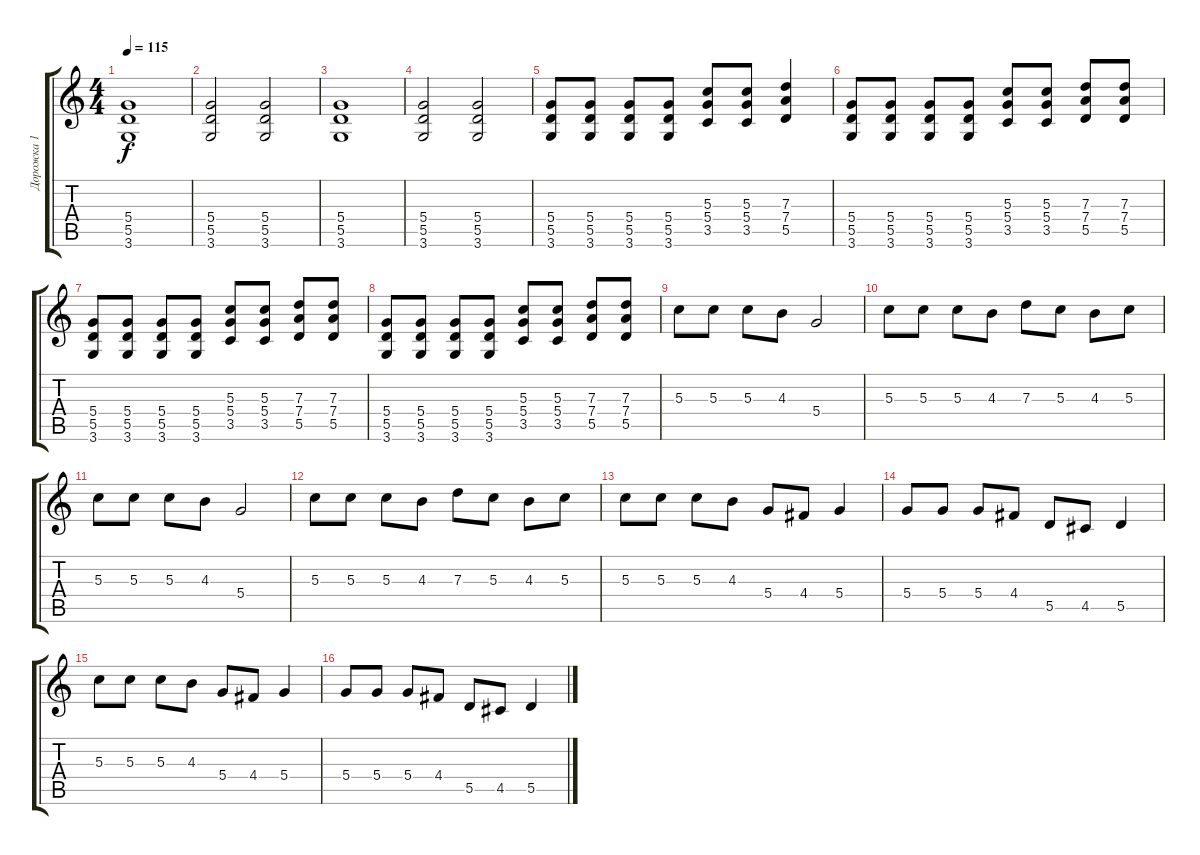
\track ("Дорожка 1" "Дорожка 1") {instrument distortionguitar}
\staff {score tabs}
\tuning (E4 B3 G3 D3 A2 E2) {hide}
\ts (4 4)
\tempo 115
\clef g2
\ks c
(5.4 5.5 3.6).1{dy f} |
(5.4 5.5 3.6).2 (5.4 5.5 3.6).2 |
(5.4 5.5 3.6).1 |
(5.4 5.5 3.6).2 (5.4 5.5 3.6).2 |
(5.4 5.5 3.6).8 (5.4 5.5 3.6).8 (5.4 5.5 3.6).8 (5.4 5.5 3.6).8 (5.3 5.4 3.5).8 (5.3 5.4 3.5).8 (7.3 7.4 5.5).4 |
(5.4 5.5 3.6).8 (5.4 5.5 3.6).8 (5.4 5.5 3.6).8 (5.4 5.5 3.6).8 (5.3 5.4 3.5).8 (5.3 5.4 3.5).8 (7.3 7.4 5.5).8 (7.3 7.4 5.5).8 |
(5.4 5.5 3.6).8 (5.4 5.5 3.6).8 (5.4 5.5 3.6).8 (5.4 5.5 3.6).8 (5.3 5.4 3.5).8 (5.3 5.4 3.5).8 (7.3 7.4 5.5).8 (7.3 7.4 5.5).8 |
(5.4 5.5 3.6).8 (5.4 5.5 3.6).8 (5.4 5.5 3.6).8 (5.4 5.5 3.6).8 (5.3 5.4 3.5).8 (5.3 5.4 3.5).8 (7.3 7.4 5.5).8 (7.3 7.4 5.5).8 |
5.3.8 5.3.8 5.3.8 4.3.8 5.4.2 |
5.3.8 5.3.8 5.3.8 4.3.8 7.3.8 5.3.8 4.3.8 5.3.8 |
5.3.8 5.3.8 5.3.8 4.3.8 5.4.2 |
5.3.8 5.3.8 5.3.8 4.3.8 7.3.8 5.3.8 4.3.8 5.3.8 |
5.3.8 5.3.8 5.3.8 4.3.8 5.4.8 4.4.8 5.4.4 |
5.4.8 5.4.8 5.4.8 4.4.8 5.5.8 4.5.8 5.5.4 |
5.3.8 5.3.8 5.3.8 4.3.8 5.4.8 4.4.8 5.4.4 |
5.4.8 5.4.8 5.4.8 4.4.8 5.5.8 4.5.8 5.5.4
